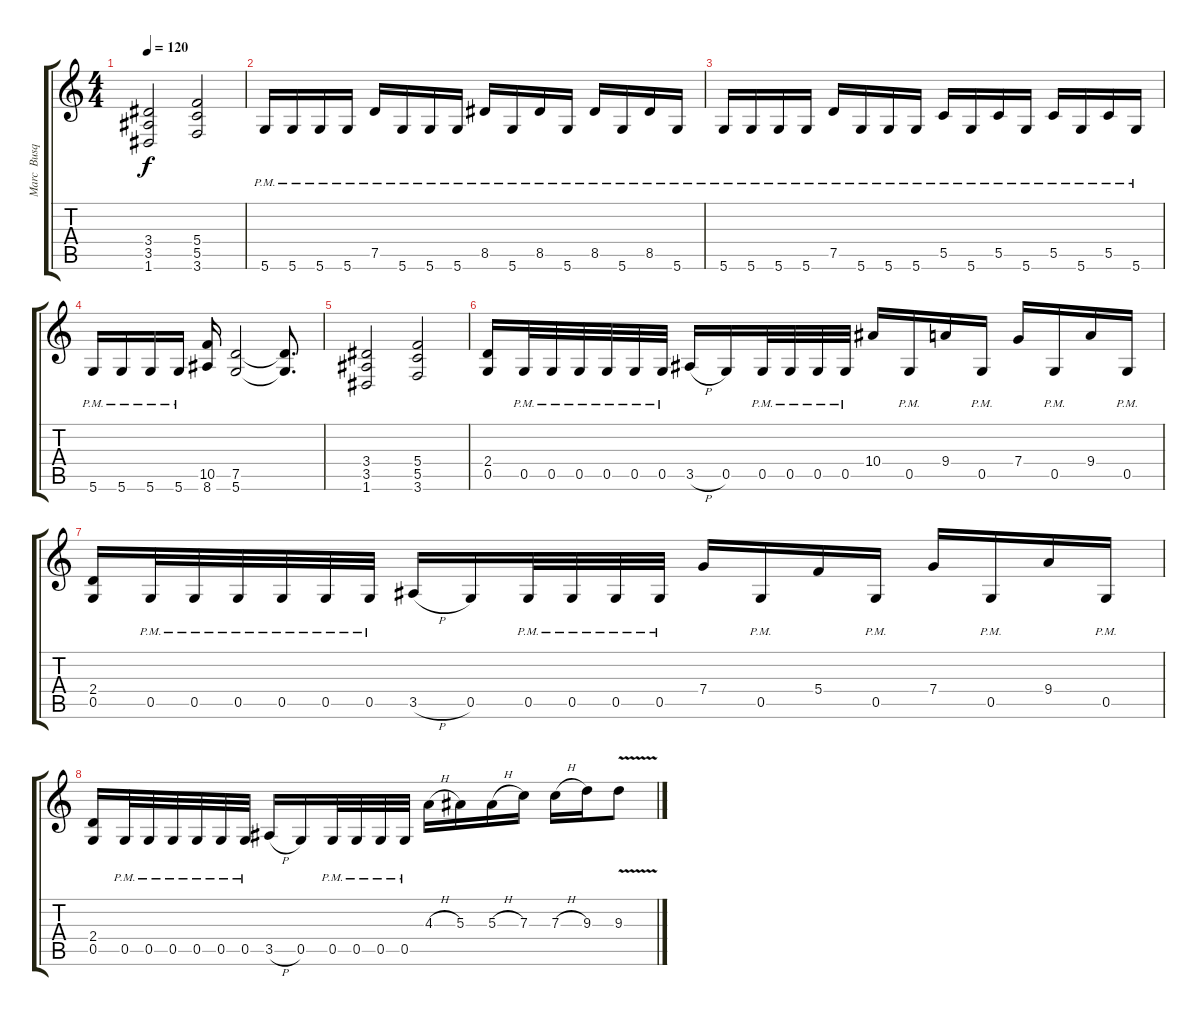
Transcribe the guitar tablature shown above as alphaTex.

\track ("Marc  Busque" "Marc  Busq") {instrument distortionguitar}
\staff {score tabs}
\tuning (D4 A3 F3 C3 G2 D2) {hide}
\ts (4 4)
\tempo 120
\clef g2
\ks c
(3.4 3.5 1.6).2{dy f} (5.4 5.5 3.6).2 |
5.6{pm}.16 5.6{pm}.16 5.6{pm}.16 5.6{pm}.16 7.5{pm}.16 5.6{pm}.16 5.6{pm}.16 5.6{pm}.16 8.5{pm}.16 5.6{pm}.16 8.5{pm}.16 5.6{pm}.16 8.5{pm}.16 5.6{pm}.16 8.5{pm}.16 5.6{pm}.16 |
5.6{pm}.16 5.6{pm}.16 5.6{pm}.16 5.6{pm}.16 7.5{pm}.16 5.6{pm}.16 5.6{pm}.16 5.6{pm}.16 5.5{pm}.16 5.6{pm}.16 5.5{pm}.16 5.6{pm}.16 5.5{pm}.16 5.6{pm}.16 5.5{pm}.16 5.6{pm}.16 |
5.6{pm}.16 5.6{pm}.16 5.6{pm}.16 5.6{pm}.16 (10.5 8.6).16 (7.5 5.6).2 (7.5{t} 5.6{t}).8{d} |
(3.4 3.5 1.6).2 (5.4 5.5 3.6).2 |
(2.4 0.5).16 0.5{pm}.32 0.5{pm}.32 0.5{pm}.32 0.5{pm}.32 0.5{pm}.32 0.5{pm}.32 3.5{h}.16 0.5.16 0.5{pm}.32 0.5{pm}.32 0.5{pm}.32 0.5{pm}.32 10.4.16 0.5{pm}.16 9.4.16 0.5{pm}.16 7.4.16 0.5{pm}.16 9.4.16 0.5{pm}.16 |
(2.4 0.5).16 0.5{pm}.32 0.5{pm}.32 0.5{pm}.32 0.5{pm}.32 0.5{pm}.32 0.5{pm}.32 3.5{h}.16 0.5.16 0.5{pm}.32 0.5{pm}.32 0.5{pm}.32 0.5{pm}.32 7.4.16 0.5{pm}.16 5.4.16 0.5{pm}.16 7.4.16 0.5{pm}.16 9.4.16 0.5{pm}.16 |
(2.4 0.5).16 0.5{pm}.32 0.5{pm}.32 0.5{pm}.32 0.5{pm}.32 0.5{pm}.32 0.5{pm}.32 3.5{h}.16 0.5.16 0.5{pm}.32 0.5{pm}.32 0.5{pm}.32 0.5{pm}.32 4.3{h}.16 5.3.16 5.3{h}.16 7.3.16 7.3{h}.16 9.3.16 9.3{v}.8
